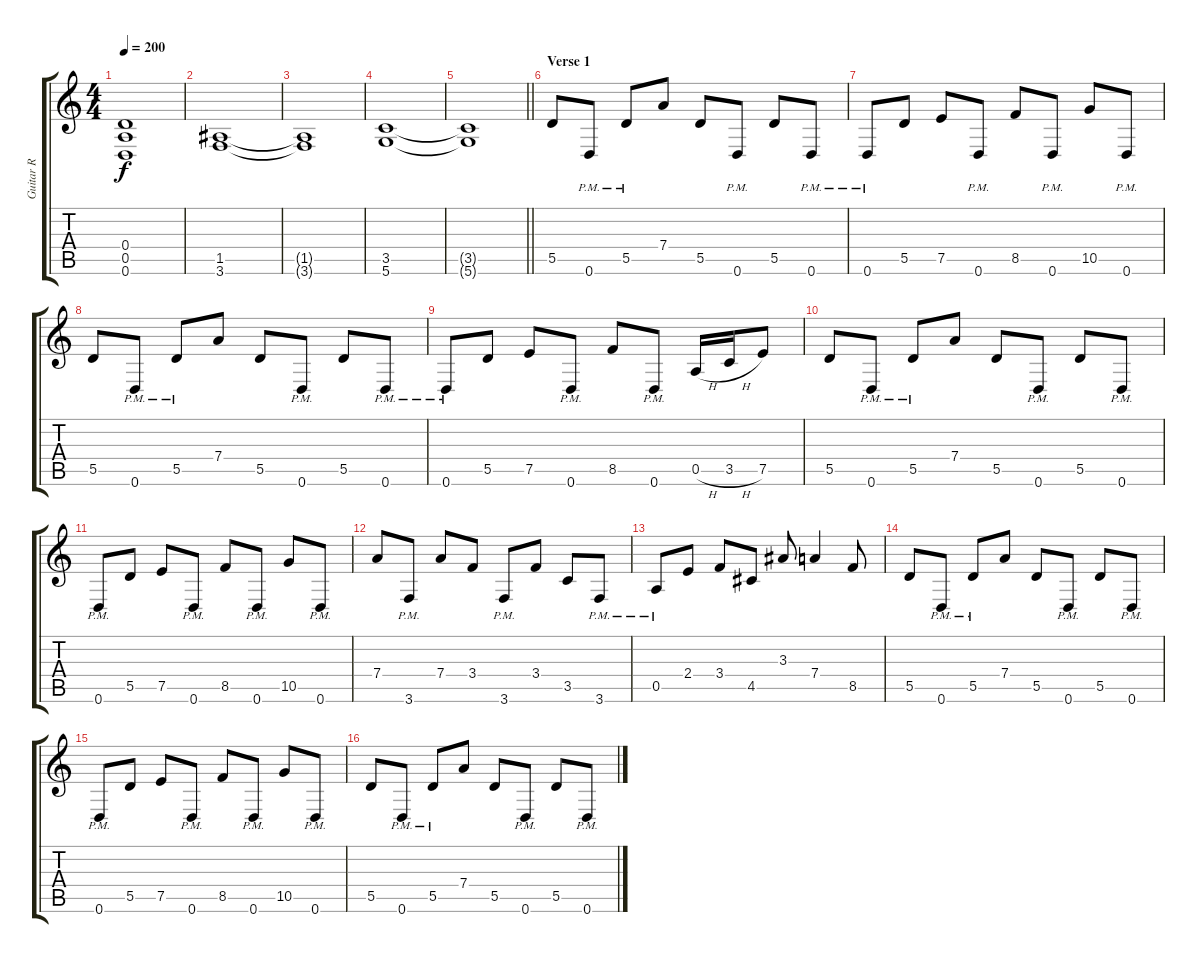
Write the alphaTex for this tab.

\track ("Guitar R" "Guitar R") {instrument distortionguitar}
\staff {score tabs}
\tuning (E4 B3 G3 D3 A2 D2) {hide}
\ts (4 4)
\tempo 200
\clef g2
\ks c
(0.4{t} 0.5{t} 0.6{t}).1{dy f} |
(1.5 3.6).1 |
(1.5{t} 3.6{t}).1 |
(3.5 5.6).1 |
\barLineRight lightlight
(3.5{t} 5.6{t}).1 |
\section ("" "Verse 1")
5.5.8 0.6{pm}.8 5.5{pm}.8 7.4.8 5.5.8 0.6{pm}.8 5.5.8 0.6{pm}.8 |
0.6{pm}.8 5.5.8 7.5.8 0.6{pm}.8 8.5.8 0.6{pm}.8 10.5.8 0.6{pm}.8 |
5.5.8 0.6{pm}.8 5.5{pm}.8 7.4.8 5.5.8 0.6{pm}.8 5.5.8 0.6{pm}.8 |
0.6{pm}.8 5.5.8 7.5.8 0.6{pm}.8 8.5.8 0.6{pm}.8 0.5{h}.16 3.5{h}.16 7.5.8 |
5.5.8 0.6{pm}.8 5.5{pm}.8 7.4.8 5.5.8 0.6{pm}.8 5.5.8 0.6{pm}.8 |
0.6{pm}.8 5.5.8 7.5.8 0.6{pm}.8 8.5.8 0.6{pm}.8 10.5.8 0.6{pm}.8 |
7.4.8 3.6{pm}.8 7.4.8 3.4.8 3.6{pm}.8 3.4.8 3.5.8 3.6{pm}.8 |
0.5{pm}.8 2.4.8 3.4.8 4.5.8 3.3.8 7.4.4 8.5.8 |
5.5.8 0.6{pm}.8 5.5{pm}.8 7.4.8 5.5.8 0.6{pm}.8 5.5.8 0.6{pm}.8 |
0.6{pm}.8 5.5.8 7.5.8 0.6{pm}.8 8.5.8 0.6{pm}.8 10.5.8 0.6{pm}.8 |
5.5.8 0.6{pm}.8 5.5{pm}.8 7.4.8 5.5.8 0.6{pm}.8 5.5.8 0.6{pm}.8
